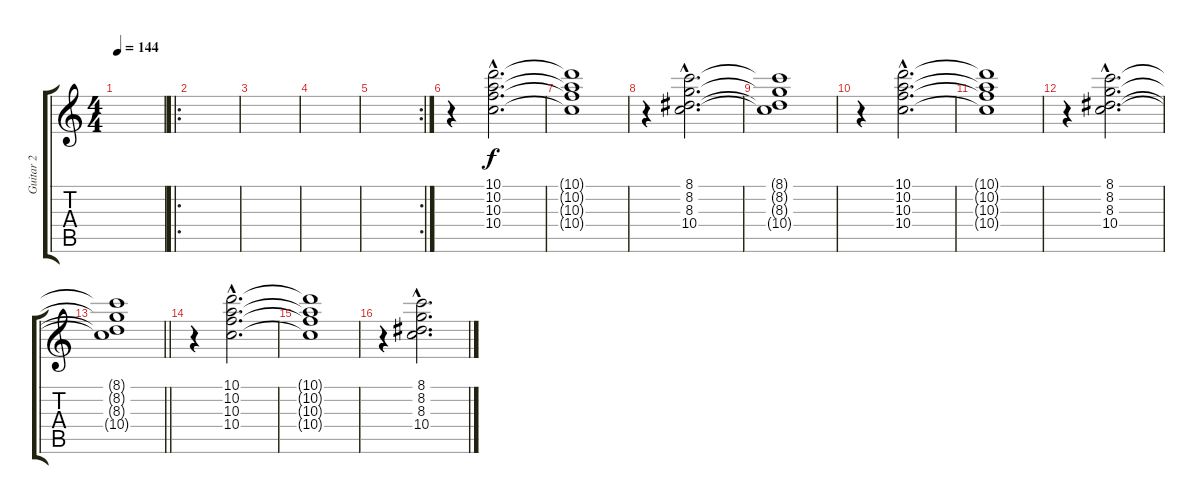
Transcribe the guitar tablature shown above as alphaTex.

\track ("Guitar 2" "Guitar 2") {instrument electricguitarjazz}
\staff {score tabs}
\tuning (E4 B3 G3 D3 A2 E2) {hide}
\ts (4 4)
\tempo 144
\clef g2
\ks c
|
\ro
|
|
|
\rc 2
|
r.4 (10.1{hac} 10.2{hac} 10.3{hac} 10.4{hac}).2{d} |
(10.1{t} 10.2{t} 10.3{t} 10.4{t}).1 |
r.4 (8.1{hac} 8.2{hac} 8.3{hac} 10.4{hac}).2{d} |
(8.1{t} 8.2{t} 8.3{t} 10.4{t}).1 |
r.4 (10.1{hac} 10.2{hac} 10.3{hac} 10.4{hac}).2{d} |
(10.1{t} 10.2{t} 10.3{t} 10.4{t}).1 |
r.4 (8.1{hac} 8.2{hac} 8.3{hac} 10.4{hac}).2{d} |
\barLineRight lightlight
(8.1{t} 8.2{t} 8.3{t} 10.4{t}).1 |
r.4 (10.1{hac} 10.2{hac} 10.3{hac} 10.4{hac}).2{d} |
(10.1{t} 10.2{t} 10.3{t} 10.4{t}).1 |
r.4 (8.1{hac} 8.2{hac} 8.3{hac} 10.4{hac}).2{d}
